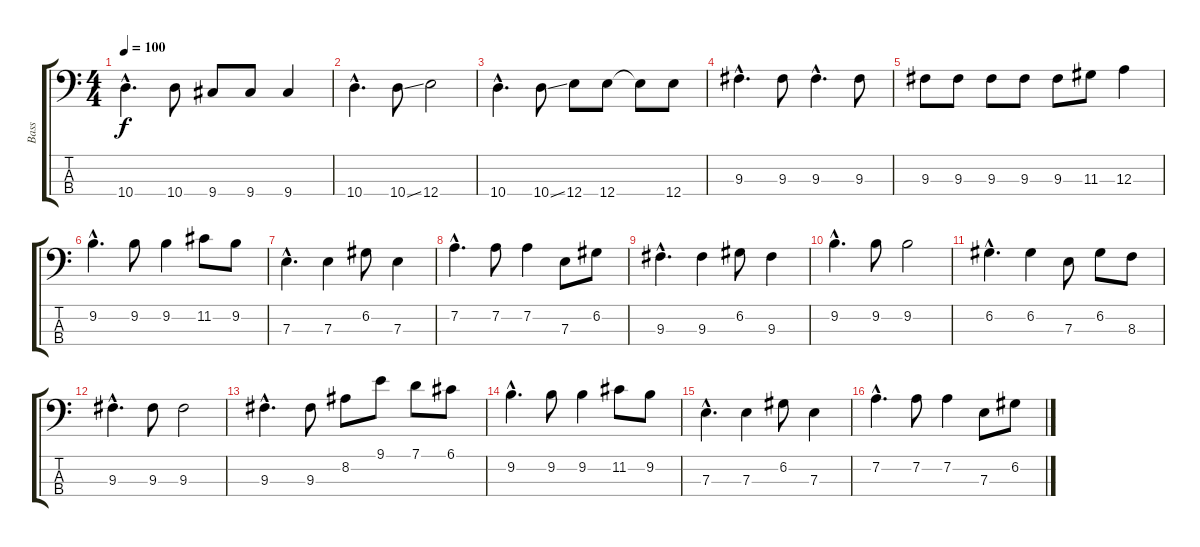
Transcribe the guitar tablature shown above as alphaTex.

\track ("Bass" "Bass") {instrument electricbasspick}
\staff {score tabs}
\tuning (G2 D2 A1 E1) {hide}
\ts (4 4)
\tempo 100
\clef f4
\ks c
10.4{hac}.4{d dy f} 10.4.8 9.4.8 9.4.8 9.4.4 |
10.4{hac}.4{d} 10.4{ss}.8 12.4.2 |
10.4{hac}.4{d} 10.4{ss}.8 12.4.8 12.4.8 12.4{t}.8 12.4.8 |
9.3{hac}.4{d} 9.3.8 9.3{hac}.4{d} 9.3.8 |
9.3.8 9.3.8 9.3.8 9.3.8 9.3.8 11.3.8 12.3.4 |
9.2{hac}.4{d} 9.2.8 9.2.4 11.2.8 9.2.8 |
7.3{hac}.4{d} 7.3.4 6.2.8 7.3.4 |
7.2{hac}.4{d} 7.2.8 7.2.4 7.3.8 6.2.8 |
9.3{hac}.4{d} 9.3.4 6.2.8 9.3.4 |
9.2{hac}.4{d} 9.2.8 9.2.2 |
6.2{hac}.4{d} 6.2.4 7.3.8 6.2.8 8.3.8 |
9.3{hac}.4{d} 9.3.8 9.3.2 |
9.3{hac}.4{d} 9.3.8 8.2.8 9.1.8 7.1.8 6.1.8 |
9.2{hac}.4{d} 9.2.8 9.2.4 11.2.8 9.2.8 |
7.3{hac}.4{d} 7.3.4 6.2.8 7.3.4 |
7.2{hac}.4{d} 7.2.8 7.2.4 7.3.8 6.2.8
